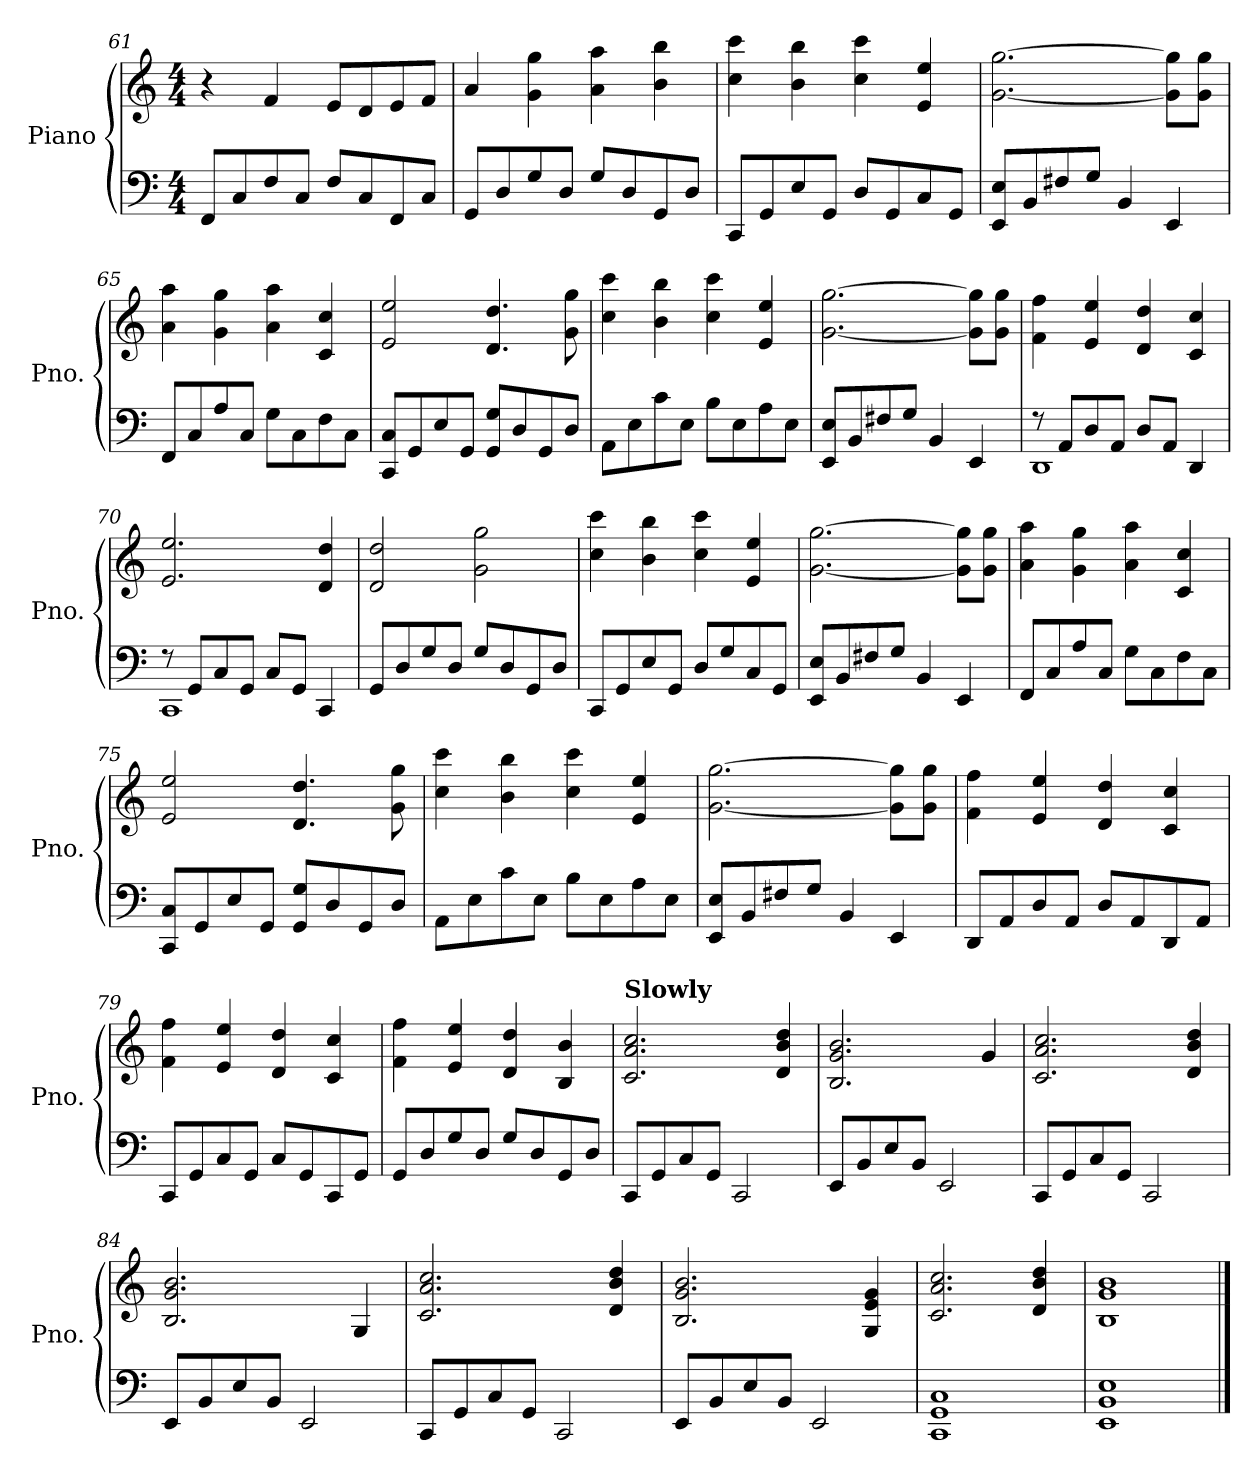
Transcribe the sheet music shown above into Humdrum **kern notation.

**kern	**kern
*part1	*part1
*staff2	*staff1
*I"Piano	*
*I'Pno.	*
*clefF4	*clefG2
*k[]	*k[]
*M4/4	*M4/4
=61	=61
8FF/L	4r
8C/	.
8F/	4f/
8C/J	.
8F/L	8e/L
8C/	8d/
8FF/	8e/
8C/J	8f/J
=62	=62
8GG/L	4a/
8D/	.
8G/	4g\ 4gg\
8D/J	.
8G/L	4a\ 4aa\
8D/	.
8GG/	4b\ 4bb\
8D/J	.
=63	=63
8CC/L	4cc\ 4ccc\
8GG/	.
8E/	4b\ 4bb\
8GG/J	.
8D/L	4cc\ 4ccc\
8GG/	.
8C/	4e/ 4ee/
8GG/J	.
=64	=64
8EE/ 8E/L	[2.g\ [2.gg\
8BB/	.
8F#X/	.
8G/J	.
4BB/	.
4EE/	8g\] 8gg\]L
.	8g\ 8gg\J
=65	=65
8FF/L	4a\ 4aa\
8C/	.
8A/	4g\ 4gg\
8C/J	.
8G\L	4a\ 4aa\
8C\	.
8F\	4c/ 4cc/
8C\J	.
!!LO:LB:g=z
=66	=66
8CC/ 8C/L	2e/ 2ee/
8GG/	.
8E/	.
8GG/J	.
8GG/ 8G/L	4.d/ 4.dd/
8D/	.
8GG/	.
8D/J	8g\ 8gg\
=67	=67
8AA\L	4cc\ 4ccc\
8E\	.
8c\	4b\ 4bb\
8E\J	.
8B\L	4cc\ 4ccc\
8E\	.
8A\	4e/ 4ee/
8E\J	.
=68	=68
8EE/ 8E/L	[2.g\ [2.gg\
8BB/	.
8F#X/	.
8G/J	.
4BB/	.
4EE/	8g\] 8gg\]L
.	8g\ 8gg\J
=69	=69
*^	*
8r	1DD	4f\ 4ff\
8AA/L	.	.
8D/	.	4e/ 4ee/
8AA/J	.	.
8D/L	.	4d/ 4dd/
8AA/J	.	.
4DD/	.	4c/ 4cc/
=70	=70	=70
8r	1CC	2.e/ 2.ee/
8GG/L	.	.
8C/	.	.
8GG/J	.	.
8C/L	.	.
8GG/J	.	.
4CC/	.	4d/ 4dd/
*v	*v	*
=71	=71
8GG/L	2d/ 2dd/
8D/	.
8G/	.
8D/J	.
8G/L	2g\ 2gg\
8D/	.
8GG/	.
8D/J	.
!!LO:LB:g=z
=72	=72
8CC/L	4cc\ 4ccc\
8GG/	.
8E/	4b\ 4bb\
8GG/J	.
8D/L	4cc\ 4ccc\
8G/	.
8C/	4e/ 4ee/
8GG/J	.
=73	=73
8EE/ 8E/L	[2.g\ [2.gg\
8BB/	.
8F#X/	.
8G/J	.
4BB/	.
4EE/	8g\] 8gg\]L
.	8g\ 8gg\J
=74	=74
8FF/L	4a\ 4aa\
8C/	.
8A/	4g\ 4gg\
8C/J	.
8G\L	4a\ 4aa\
8C\	.
8F\	4c/ 4cc/
8C\J	.
=75	=75
8CC/ 8C/L	2e/ 2ee/
8GG/	.
8E/	.
8GG/J	.
8GG/ 8G/L	4.d/ 4.dd/
8D/	.
8GG/	.
8D/J	8g\ 8gg\
=76	=76
8AA\L	4cc\ 4ccc\
8E\	.
8c\	4b\ 4bb\
8E\J	.
8B\L	4cc\ 4ccc\
8E\	.
8A\	4e/ 4ee/
8E\J	.
=77	=77
8EE/ 8E/L	[2.g\ [2.gg\
8BB/	.
8F#X/	.
8G/J	.
4BB/	.
4EE/	8g\] 8gg\]L
.	8g\ 8gg\J
!!LO:LB:g=z
=78	=78
8DD/L	4f\ 4ff\
8AA/	.
8D/	4e/ 4ee/
8AA/J	.
8D/L	4d/ 4dd/
8AA/	.
8DD/	4c/ 4cc/
8AA/J	.
=79	=79
8CC/L	4f\ 4ff\
8GG/	.
8C/	4e/ 4ee/
8GG/J	.
8C/L	4d/ 4dd/
8GG/	.
8CC/	4c/ 4cc/
8GG/J	.
=80	=80
8GG/L	4f\ 4ff\
8D/	.
8G/	4e/ 4ee/
8D/J	.
8G/L	4d/ 4dd/
8D/	.
8GG/	4B/ 4b/
8D/J	.
=81	=81
!	!LO:TX:a:B:t=Slowly
8CC/L	2.c/ 2.a/ 2.cc/
8GG/	.
8C/	.
8GG/J	.
2CC/	.
.	4d/ 4b/ 4dd/
=82	=82
8EE/L	2.B/ 2.g/ 2.b/
8BB/	.
8E/	.
8BB/J	.
2EE/	.
.	4g/
=83	=83
8CC/L	2.c/ 2.a/ 2.cc/
8GG/	.
8C/	.
8GG/J	.
2CC/	.
.	4d/ 4b/ 4dd/
=84	=84
8EE/L	2.B/ 2.g/ 2.b/
8BB/	.
8E/	.
8BB/J	.
2EE/	.
.	4G/
!!LO:LB:g=z
=85	=85
8CC/L	2.c/ 2.a/ 2.cc/
8GG/	.
8C/	.
8GG/J	.
2CC/	.
.	4d/ 4b/ 4dd/
=86	=86
8EE/L	2.B/ 2.g/ 2.b/
8BB/	.
8E/	.
8BB/J	.
2EE/	.
.	4G/ 4e/ 4g/
=87	=87
1CC 1GG 1C	2.c/ 2.a/ 2.cc/
.	4d/ 4b/ 4dd/
=88	=88
1EE 1BB 1E	1B 1g 1b
==	==
*-	*-
